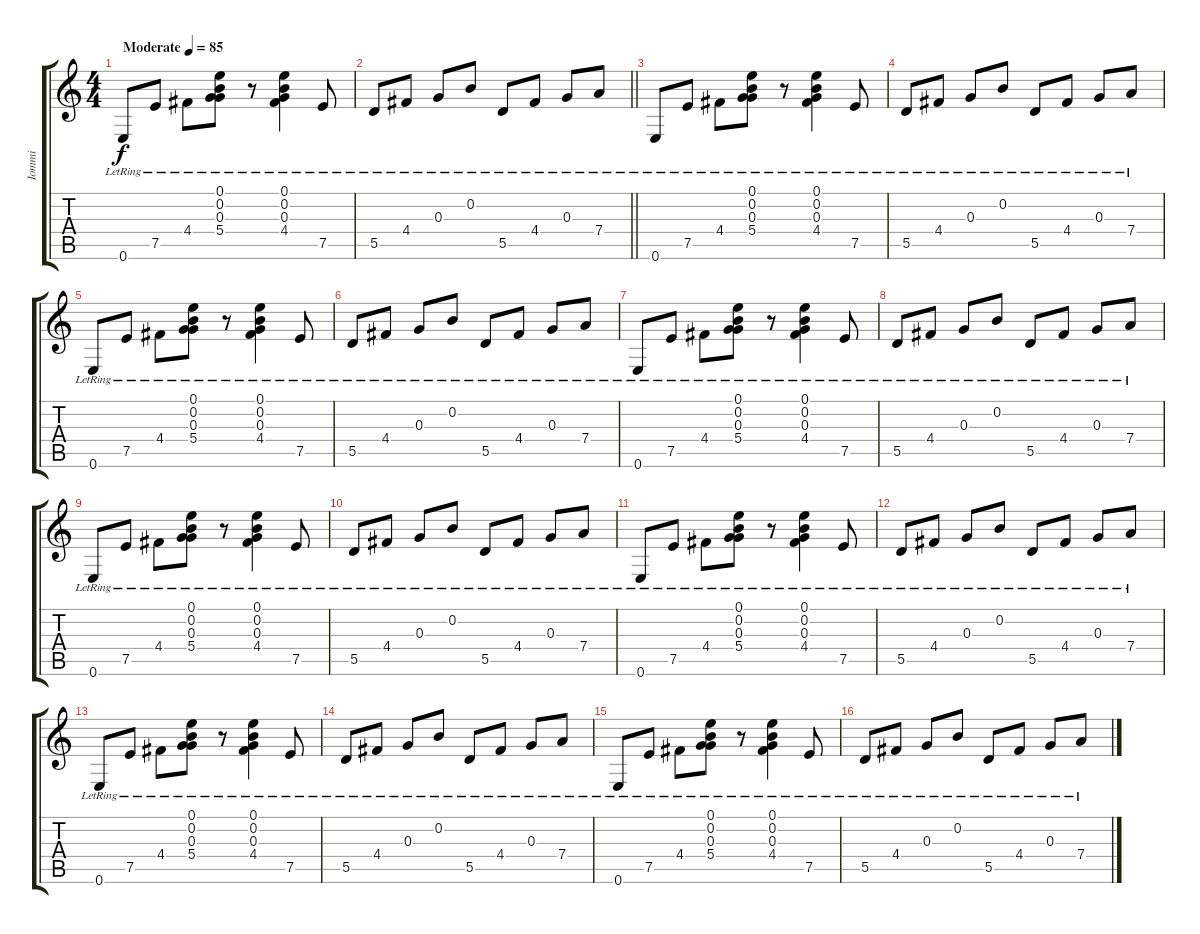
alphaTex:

\track ("Iommi" "Iommi") {instrument electricguitarjazz}
\staff {score tabs}
\tuning (E4 B3 G3 D3 A2 E2) {hide}
\ts (4 4)
\tempo (85 "Moderate")
\clef g2
\ks c
0.6{lr}.8{dy f instrument electricguitarjazz} 7.5{lr}.8 4.4{lr}.8 (0.1{lr} 0.2{lr} 0.3{lr} 5.4{lr}).8 r.8 (0.1{lr} 0.2{lr} 0.3{lr} 4.4{lr}).4 7.5{lr}.8 |
\barLineRight lightlight
5.5{lr}.8 4.4{lr}.8 0.3{lr}.8 0.2{lr}.8 5.5{lr}.8 4.4{lr}.8 0.3{lr}.8 7.4{lr}.8 |
0.6{lr}.8 7.5{lr}.8 4.4{lr}.8 (0.1{lr} 0.2{lr} 0.3{lr} 5.4{lr}).8 r.8 (0.1{lr} 0.2{lr} 0.3{lr} 4.4{lr}).4 7.5{lr}.8 |
5.5{lr}.8 4.4{lr}.8 0.3{lr}.8 0.2{lr}.8 5.5{lr}.8 4.4{lr}.8 0.3{lr}.8 7.4{lr}.8 |
0.6{lr}.8 7.5{lr}.8 4.4{lr}.8 (0.1{lr} 0.2{lr} 0.3{lr} 5.4{lr}).8 r.8 (0.1{lr} 0.2{lr} 0.3{lr} 4.4{lr}).4 7.5{lr}.8 |
5.5{lr}.8 4.4{lr}.8 0.3{lr}.8 0.2{lr}.8 5.5{lr}.8 4.4{lr}.8 0.3{lr}.8 7.4{lr}.8 |
0.6{lr}.8 7.5{lr}.8 4.4{lr}.8 (0.1{lr} 0.2{lr} 0.3{lr} 5.4{lr}).8 r.8 (0.1{lr} 0.2{lr} 0.3{lr} 4.4{lr}).4 7.5{lr}.8 |
5.5{lr}.8 4.4{lr}.8 0.3{lr}.8 0.2{lr}.8 5.5{lr}.8 4.4{lr}.8 0.3{lr}.8 7.4{lr}.8 |
0.6{lr}.8 7.5{lr}.8 4.4{lr}.8 (0.1{lr} 0.2{lr} 0.3{lr} 5.4{lr}).8 r.8 (0.1{lr} 0.2{lr} 0.3{lr} 4.4{lr}).4 7.5{lr}.8 |
5.5{lr}.8 4.4{lr}.8 0.3{lr}.8 0.2{lr}.8 5.5{lr}.8 4.4{lr}.8 0.3{lr}.8 7.4{lr}.8 |
0.6{lr}.8 7.5{lr}.8 4.4{lr}.8 (0.1{lr} 0.2{lr} 0.3{lr} 5.4{lr}).8 r.8 (0.1{lr} 0.2{lr} 0.3{lr} 4.4{lr}).4 7.5{lr}.8 |
5.5{lr}.8 4.4{lr}.8 0.3{lr}.8 0.2{lr}.8 5.5{lr}.8 4.4{lr}.8 0.3{lr}.8 7.4{lr}.8 |
0.6{lr}.8 7.5{lr}.8 4.4{lr}.8 (0.1{lr} 0.2{lr} 0.3{lr} 5.4{lr}).8 r.8 (0.1{lr} 0.2{lr} 0.3{lr} 4.4{lr}).4 7.5{lr}.8 |
5.5{lr}.8 4.4{lr}.8 0.3{lr}.8 0.2{lr}.8 5.5{lr}.8 4.4{lr}.8 0.3{lr}.8 7.4{lr}.8 |
0.6{lr}.8 7.5{lr}.8 4.4{lr}.8 (0.1{lr} 0.2{lr} 0.3{lr} 5.4{lr}).8 r.8 (0.1{lr} 0.2{lr} 0.3{lr} 4.4{lr}).4 7.5{lr}.8 |
5.5{lr}.8 4.4{lr}.8 0.3{lr}.8 0.2{lr}.8 5.5{lr}.8 4.4{lr}.8 0.3{lr}.8 7.4{lr}.8
